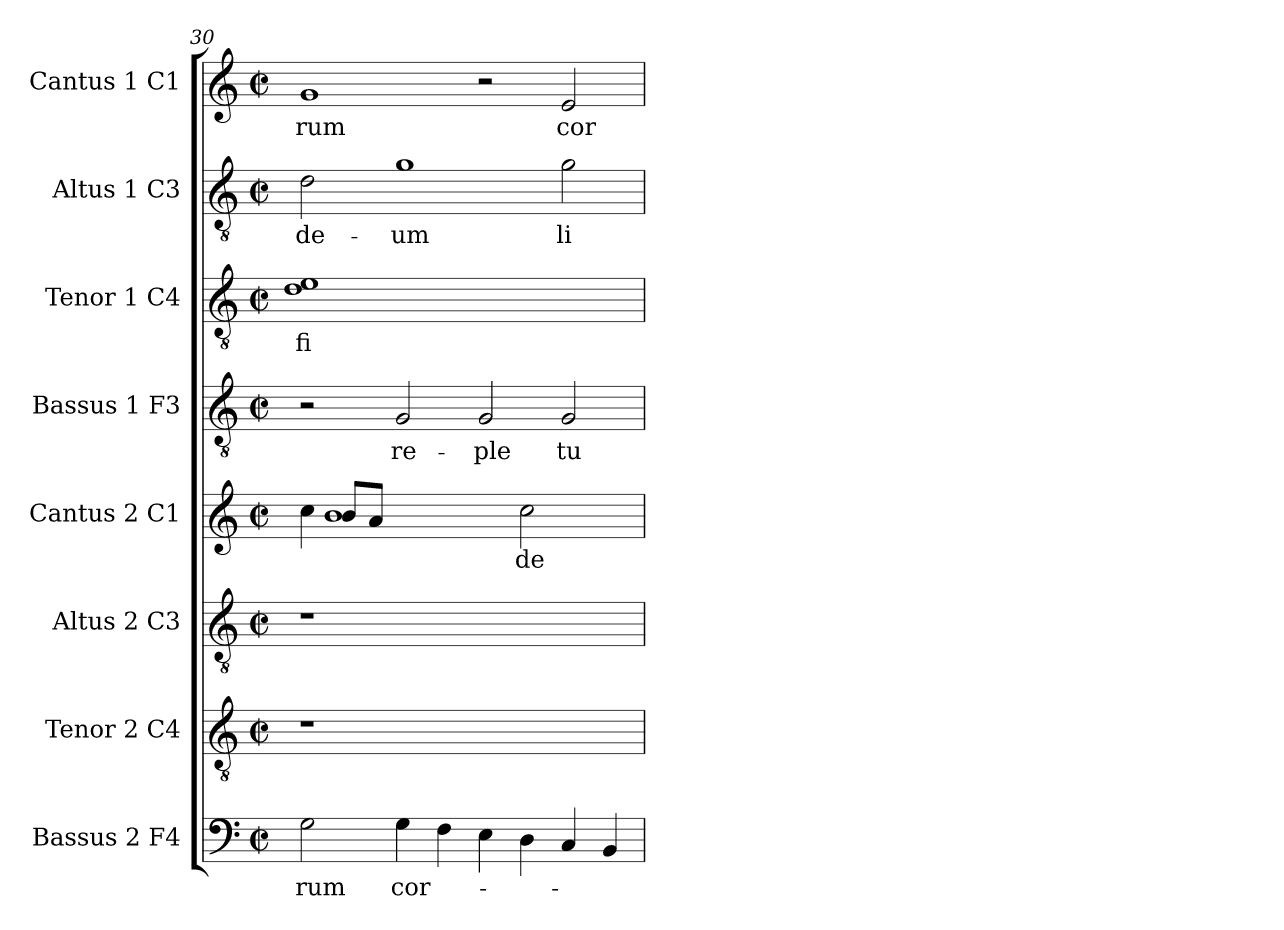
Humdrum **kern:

**kern	**text	**kern	**kern	**kern	**text	**kern	**text	**kern	**text	**kern	**text	**kern	**text
*part8	*part8	*part7	*part6	*part5	*part5	*part4	*part4	*part3	*part3	*part2	*part2	*part1	*part1
*staff8	*staff8	*staff7	*staff6	*staff5	*staff5	*staff4	*staff4	*staff3	*staff3	*staff2	*staff2	*staff1	*staff1
*I"Bassus 2  F4	*	*I"Tenor 2  C4	*I"Altus 2  C3	*I"Cantus 2  C1	*	*I"Bassus 1  F3	*	*I"Tenor 1  C4	*	*I"Altus 1  C3	*	*I"Cantus 1  C1	*
*I'B2	*	*I'T2	*I'A2	*I'C2	*	*I'B1	*	*I'T1	*	*I'A1	*	*I'C1	*
*clefF4	*	*clefGv2	*clefGv2	*clefG2	*	*clefGv2	*	*clefGv2	*	*clefGv2	*	*clefG2	*
*M2/2	*	*M2/2	*M2/2	*M2/2	*	*M2/2	*	*M2/2	*	*M2/2	*	*M2/2	*
*met(c|)	*	*met(c|)	*met(c|)	*met(c|)	*	*met(c|)	*	*met(c|)	*	*met(c|)	*	*met(c|)	*
=30	=30	=30	=30	=30	=30	=30	=30	=30	=30	=30	=30	=30	=30
!	!LO:LY:b:cj	!	!	!	!	!	!	!	!LO:LY:b:rj	!	!LO:LY:b:cj	!	!LO:LY:b:cj
*	*	*	*	*^	*	*	*	*	*	*	*	*	*
2G\	-rum	1r	1r	4ryy	4cc\	.	2r	.	1d 1e	fi-	2d\	-de-	1g	-rum
.	.	.	.	8b/L	1b	.	.	.	.	.	.	.	.	.
.	.	.	.	8a/J	.	.	.	.	.	.	.	.	.	.
!	!LO:LY:b	!	!	!	!	!	!	!LO:LY:b:cj	!	!	!	!LO:LY:b:cj	!	!
4G\	cor-	.	.	4ryy	.	.	2G/	re-	.	.	1g	-um	.	.
4F\	.	.	.	1ryy	.	.	.	.	.	.	.	.	.	.
!	!	!	!	!	!	!	!	!LO:LY:b:cj	!	!	!	!	!	!
4E\	.	1ryy	1ryy	.	.	.	2G/	-ple	1ryy	.	.	.	2r	.
!	!	!	!	!	!	!LO:LY:b:cj	!	!	!	!	!	!	!	!
4D\	.	.	.	.	2cc\	-de-	.	.	.	.	.	.	.	.
!	!	!	!	!	!	!	!	!LO:LY:b:cj	!	!	!	!LO:LY:b:cj	!	!LO:LY:b:cj
4C/	.	.	.	.	.	.	2G/	tu-	.	.	2g\	-li-	2e/	cor-
4BB/	.	.	.	4ryy	4ryy	.	.	.	.	.	.	.	.	.
*	*	*	*	*v	*v	*	*	*	*	*	*	*	*	*
=	=	=	=	=	=	=	=	=	=	=	=	=	=
*-	*-	*-	*-	*-	*-	*-	*-	*-	*-	*-	*-	*-	*-
